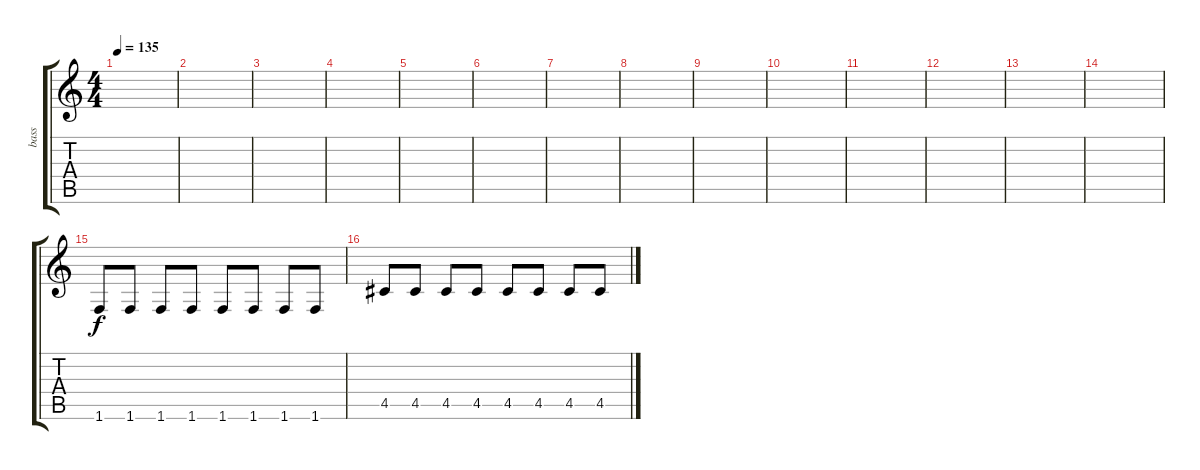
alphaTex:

\track ("bass" "bass") {instrument electricbasspick}
\staff {score tabs}
\tuning (E4 B3 G3 D3 A2 E2) {hide}
\ts (4 4)
\tempo 135
\clef g2
\ks c
|
|
|
|
|
|
|
|
|
|
|
|
|
|
1.6.8 1.6.8 1.6.8 1.6.8 1.6.8 1.6.8 1.6.8 1.6.8 |
4.5.8 4.5.8 4.5.8 4.5.8 4.5.8 4.5.8 4.5.8 4.5.8
